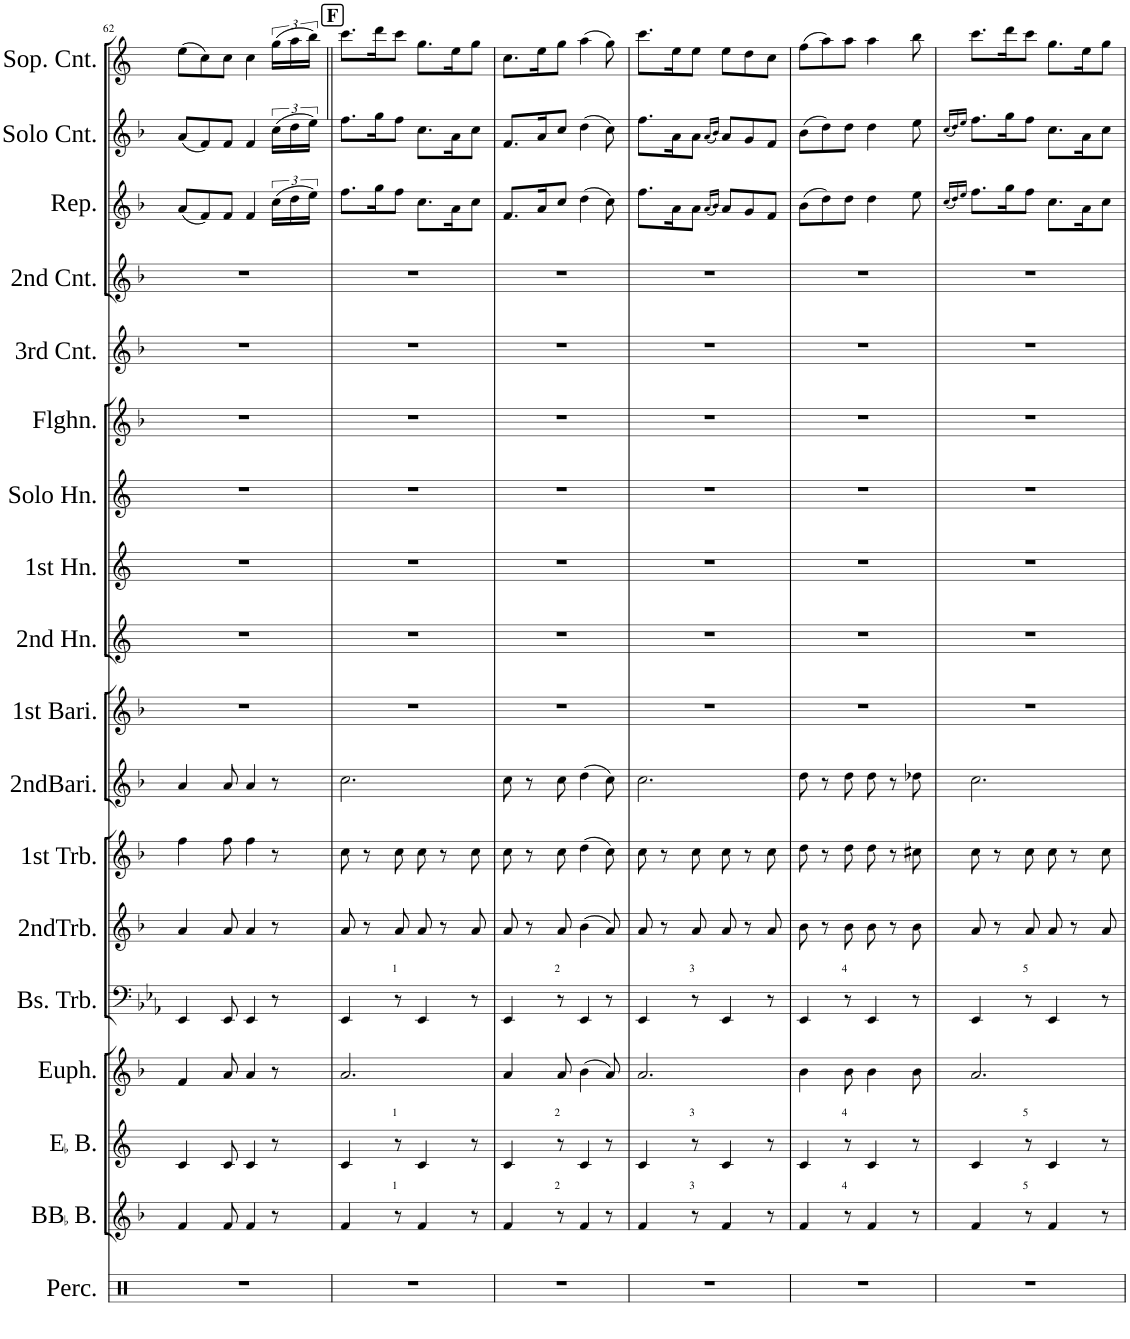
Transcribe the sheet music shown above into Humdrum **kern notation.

**kern	**kern	**kern	**kern	**kern	**kern	**kern	**kern	**kern	**kern	**kern	**kern	**kern	**kern	**kern	**kern	**kern	**kern
*part18	*part17	*part16	*part15	*part14	*part13	*part12	*part11	*part10	*part9	*part8	*part7	*part6	*part5	*part4	*part3	*part2	*part1
*staff18	*staff17	*staff16	*staff15	*staff14	*staff13	*staff12	*staff11	*staff10	*staff9	*staff8	*staff7	*staff6	*staff5	*staff4	*staff3	*staff2	*staff1
*I"Percussion	*I"BBaccidentalFlat Bass	*I"EaccidentalFlat Bass	*I"Euphonium	*I"Bass Trombone	*I"2nd Trombone	*I"1st Trombone	*I"2nd Baritone	*I"1st Baritone	*I"2nd Horn	*I"1st Horn	*I"Solo Horn	*I"Flugel Horn	*I"3rd Cornet	*I"2nd Cornet	*I"Repiano	*I"Solo Cornet	*I"Soprano Cornet
*I'Perc.	*I'BBaccidentalFlat B.	*I'EaccidentalFlat B.	*I'Euph.	*I'Bs. Trb.	*I'2ndTrb.	*I'1st Trb.	*I'2ndBari.	*I'1st Bari.	*I'2nd Hn.	*I'1st Hn.	*I'Solo Hn.	*I'Flghn.	*I'3rd Cnt.	*I'2nd Cnt.	*I'Rep.	*I'Solo Cnt.	*I'Sop. Cnt.
!!LO:PB:g=z
*clefX	*clefG2	*clefG2	*clefG2	*clefF4	*clefG2	*clefG2	*clefG2	*clefG2	*clefG2	*clefG2	*clefG2	*clefG2	*clefG2	*clefG2	*clefG2	*clefG2	*clefG2
*	*Trd15c26	*Trd12c21	*Trd8c14	*	*Trd8c14	*Trd8c14	*Trd8c14	*Trd8c14	*Trd5c9	*Trd5c9	*Trd5c9	*Trd1c2	*Trd1c2	*Trd1c2	*Trd1c2	*Trd1c2	*Trd-2c-3
*k[]	*k[b-]	*k[]	*k[b-]	*k[b-e-a-]	*k[b-]	*k[b-]	*k[b-]	*k[b-]	*k[]	*k[]	*k[]	*k[b-]	*k[b-]	*k[b-]	*k[b-]	*k[b-]	*k[]
*M6/8	*M6/8	*M6/8	*M6/8	*M6/8	*M6/8	*M6/8	*M6/8	*M6/8	*M6/8	*M6/8	*M6/8	*M6/8	*M6/8	*M6/8	*M6/8	*M6/8	*M6/8
=62	=62	=62	=62	=62	=62	=62	=62	=62	=62	=62	=62	=62	=62	=62	=62	=62	=62
2.r	4f/	4c/	4f/	4EE-/	4a/	4ff\	4a/	2.r	2.r	2.r	2.r	2.r	2.r	2.r	(8a/L	(8a/L	(8ee\L
.	.	.	.	.	.	.	.	.	.	.	.	.	.	.	8f/)	8f/)	8cc\)
.	8f/	8c/	8a/	8EE-/	8a/	8ff\	8a/	.	.	.	.	.	.	.	8f/J	8f/J	8cc\J
.	4f/	4c/	4a/	4EE-/	4a/	4ff\	4a/	.	.	.	.	.	.	.	4f/	4f/	4cc\
.	8r	8r	8r	8r	8r	8r	8r	.	.	.	.	.	.	.	(24cc\LL	(24cc\LL	(24gg\LL
.	.	.	.	.	.	.	.	.	.	.	.	.	.	.	24dd\	24dd\	24aa\
.	.	.	.	.	.	.	.	.	.	.	.	.	.	.	24ee\JJ)	24ee\JJ)	24bb\JJ)
!!LO:REH:place=s1:a:B:cj:fs=14:t=F
=63||	=63||	=63||	=63||	=63||	=63||	=63||	=63||	=63||	=63||	=63||	=63||	=63||	=63||	=63||	=63||	=63||	=63||
2.r	4f/	4c/	2.a/	4EE-/	8a/	8cc\	2.cc\	2.r	2.r	2.r	2.r	2.r	2.r	2.r	8.ff\L	8.ff\L	8.ccc\L
.	.	.	.	.	8r	8r	.	.	.	.	.	.	.	.	.	.	.
.	.	.	.	.	.	.	.	.	.	.	.	.	.	.	16gg\K	16gg\K	16ddd\K
!	!	!	!	!LO:TX:a:t=1	!	!	!	!	!	!	!	!	!	!	!	!	!
!	!	!LO:TX:a:t=1	!	!	!	!	!	!	!	!	!	!	!	!	!	!	!
!	!LO:TX:a:t=1	!	!	!	!	!	!	!	!	!	!	!	!	!	!	!	!
.	8r	8r	.	8r	8a/	8cc\	.	.	.	.	.	.	.	.	8ff\J	8ff\J	8ccc\J
.	4f/	4c/	.	4EE-/	8a/	8cc\	.	.	.	.	.	.	.	.	8.cc\L	8.cc\L	8.gg\L
.	.	.	.	.	8r	8r	.	.	.	.	.	.	.	.	.	.	.
.	.	.	.	.	.	.	.	.	.	.	.	.	.	.	16a\K	16a\K	16ee\K
.	8r	8r	.	8r	8a/	8cc\	.	.	.	.	.	.	.	.	8cc\J	8cc\J	8gg\J
=64	=64	=64	=64	=64	=64	=64	=64	=64	=64	=64	=64	=64	=64	=64	=64	=64	=64
2.r	4f/	4c/	4a/	4EE-/	8a/	8cc\	8cc\	2.r	2.r	2.r	2.r	2.r	2.r	2.r	8.f/L	8.f/L	8.cc\L
.	.	.	.	.	8r	8r	8r	.	.	.	.	.	.	.	.	.	.
.	.	.	.	.	.	.	.	.	.	.	.	.	.	.	16a/K	16a/K	16ee\K
!	!	!	!	!LO:TX:a:t=2	!	!	!	!	!	!	!	!	!	!	!	!	!
!	!	!LO:TX:a:t=2	!	!	!	!	!	!	!	!	!	!	!	!	!	!	!
!	!LO:TX:a:t=2	!	!	!	!	!	!	!	!	!	!	!	!	!	!	!	!
.	8r	8r	8a/	8r	8a/	8cc\	8cc\	.	.	.	.	.	.	.	8cc/J	8cc/J	8gg\J
.	4f/	4c/	(4b-\	4EE-/	(4b-\	(4dd\	(4dd\	.	.	.	.	.	.	.	(4dd\	(4dd\	(4aa\
.	8r	8r	8a/)	8r	8a/)	8cc\)	8cc\)	.	.	.	.	.	.	.	8cc\)	8cc\)	8gg\)
=65	=65	=65	=65	=65	=65	=65	=65	=65	=65	=65	=65	=65	=65	=65	=65	=65	=65
2.r	4f/	4c/	2.a/	4EE-/	8a/	8cc\	2.cc\	2.r	2.r	2.r	2.r	2.r	2.r	2.r	8.ff\L	8.ff\L	8.ccc\L
.	.	.	.	.	8r	8r	.	.	.	.	.	.	.	.	.	.	.
.	.	.	.	.	.	.	.	.	.	.	.	.	.	.	16a\K	16a\K	16ee\K
!	!	!	!	!LO:TX:a:t=3	!	!	!	!	!	!	!	!	!	!	!	!	!
!	!	!LO:TX:a:t=3	!	!	!	!	!	!	!	!	!	!	!	!	!	!	!
!	!LO:TX:a:t=3	!	!	!	!	!	!	!	!	!	!	!	!	!	!	!	!
.	8r	8r	.	8r	8a/	8cc\	.	.	.	.	.	.	.	.	8a\J	8a\J	8ee\J
.	.	.	.	.	.	.	.	.	.	.	.	.	.	.	(16qa/LL	(16qa/LL	.
.	.	.	.	.	.	.	.	.	.	.	.	.	.	.	16qb-/JJ)	16qb-/JJ)	.
.	4f/	4c/	.	4EE-/	8a/	8cc\	.	.	.	.	.	.	.	.	8a/L	8a/L	8ee\L
.	.	.	.	.	8r	8r	.	.	.	.	.	.	.	.	8g/	8g/	8dd\
.	8r	8r	.	8r	8a/	8cc\	.	.	.	.	.	.	.	.	8f/J	8f/J	8cc\J
=66	=66	=66	=66	=66	=66	=66	=66	=66	=66	=66	=66	=66	=66	=66	=66	=66	=66
2.r	4f/	4c/	4b-\	4EE-/	8b-\	8dd\	8dd\	2.r	2.r	2.r	2.r	2.r	2.r	2.r	(8b-\L	(8b-\L	(8ff\L
.	.	.	.	.	8r	8r	8r	.	.	.	.	.	.	.	8dd\)	8dd\)	8aa\)
!	!	!	!	!LO:TX:a:t=4	!	!	!	!	!	!	!	!	!	!	!	!	!
!	!	!LO:TX:a:t=4	!	!	!	!	!	!	!	!	!	!	!	!	!	!	!
!	!LO:TX:a:t=4	!	!	!	!	!	!	!	!	!	!	!	!	!	!	!	!
.	8r	8r	8b-\	8r	8b-\	8dd\	8dd\	.	.	.	.	.	.	.	8dd\J	8dd\J	8aa\J
.	4f/	4c/	4b-\	4EE-/	8b-\	8dd\	8dd\	.	.	.	.	.	.	.	4dd\	4dd\	4aa\
.	.	.	.	.	8r	8r	8r	.	.	.	.	.	.	.	.	.	.
.	8r	8r	8b-\	8r	8b-\	8cc#X\	8dd-X\	.	.	.	.	.	.	.	8ee\	8ee\	8bb\
=67	=67	=67	=67	=67	=67	=67	=67	=67	=67	=67	=67	=67	=67	=67	=67	=67	=67
.	.	.	.	.	.	.	.	.	.	.	.	.	.	.	(16qcc/LL	(16qcc/LL	.
.	.	.	.	.	.	.	.	.	.	.	.	.	.	.	16qdd/)	16qdd/)	.
.	.	.	.	.	.	.	.	.	.	.	.	.	.	.	16qee/JJ	16qee/JJ	.
2.r	4f/	4c/	2.a/	4EE-/	8a/	8cc\	2.cc\	2.r	2.r	2.r	2.r	2.r	2.r	2.r	8.ff\L	8.ff\L	8.ccc\L
.	.	.	.	.	8r	8r	.	.	.	.	.	.	.	.	.	.	.
.	.	.	.	.	.	.	.	.	.	.	.	.	.	.	16gg\K	16gg\K	16ddd\K
!	!	!	!	!LO:TX:a:t=5	!	!	!	!	!	!	!	!	!	!	!	!	!
!	!	!LO:TX:a:t=5	!	!	!	!	!	!	!	!	!	!	!	!	!	!	!
!	!LO:TX:a:t=5	!	!	!	!	!	!	!	!	!	!	!	!	!	!	!	!
.	8r	8r	.	8r	8a/	8cc\	.	.	.	.	.	.	.	.	8ff\J	8ff\J	8ccc\J
.	4f/	4c/	.	4EE-/	8a/	8cc\	.	.	.	.	.	.	.	.	8.cc\L	8.cc\L	8.gg\L
.	.	.	.	.	8r	8r	.	.	.	.	.	.	.	.	.	.	.
.	.	.	.	.	.	.	.	.	.	.	.	.	.	.	16a\K	16a\K	16ee\K
.	8r	8r	.	8r	8a/	8cc\	.	.	.	.	.	.	.	.	8cc\J	8cc\J	8gg\J
=	=	=	=	=	=	=	=	=	=	=	=	=	=	=	=	=	=
*-	*-	*-	*-	*-	*-	*-	*-	*-	*-	*-	*-	*-	*-	*-	*-	*-	*-
